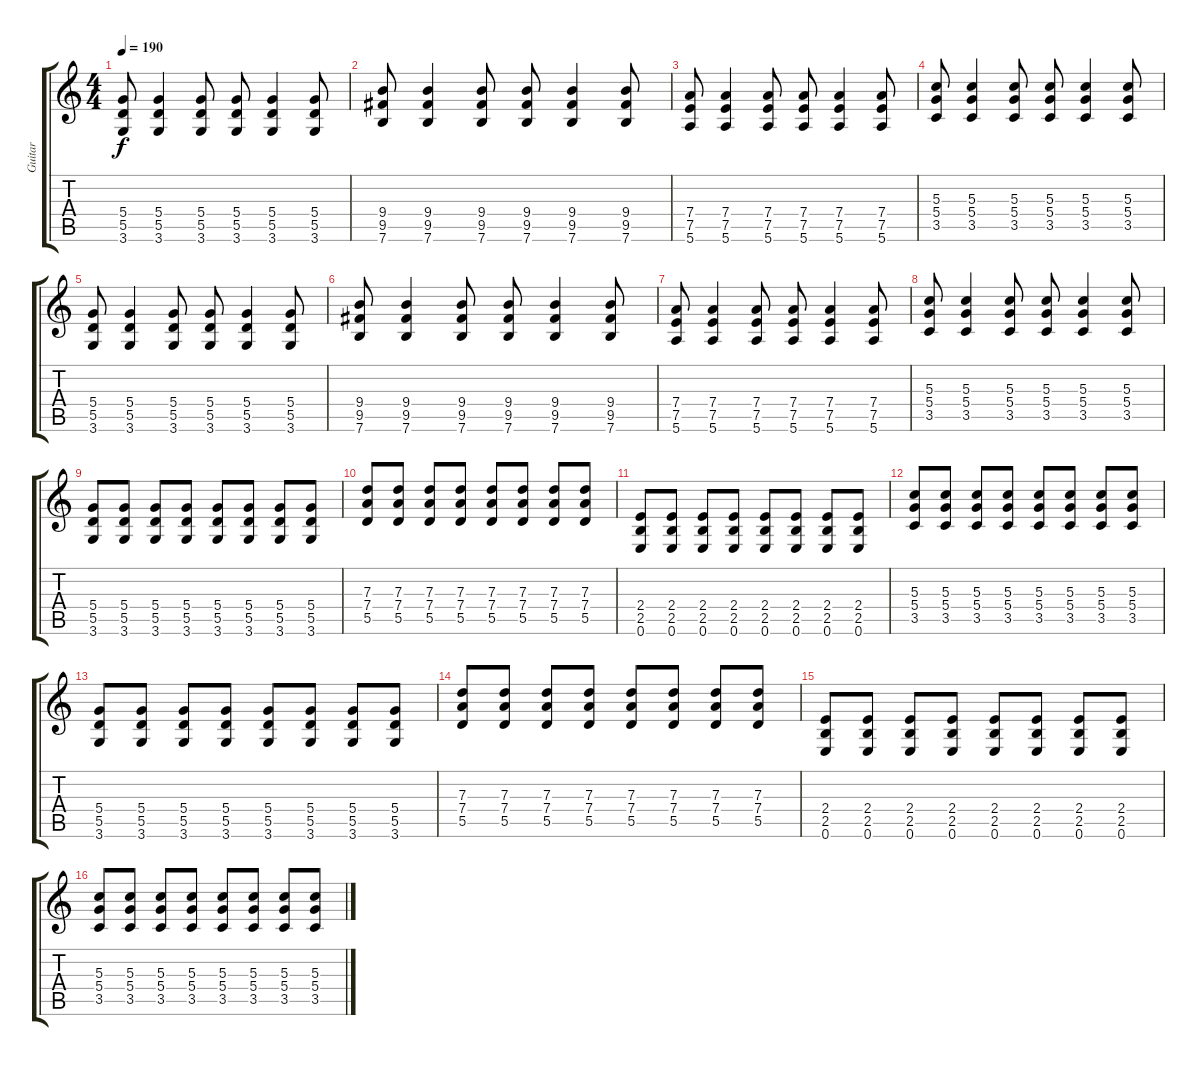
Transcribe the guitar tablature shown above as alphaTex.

\track ("Guitar" "Guitar") {instrument distortionguitar}
\staff {score tabs}
\tuning (E4 B3 G3 D3 A2 E2) {hide}
\ts (4 4)
\tempo 190
\clef g2
\ks c
(5.4 5.5 3.6).8{dy f} (5.4 5.5 3.6).4 (5.4 5.5 3.6).8 (5.4 5.5 3.6).8 (5.4 5.5 3.6).4 (5.4 5.5 3.6).8 |
(9.4 9.5 7.6).8 (9.4 9.5 7.6).4 (9.4 9.5 7.6).8 (9.4 9.5 7.6).8 (9.4 9.5 7.6).4 (9.4 9.5 7.6).8 |
(7.4 7.5 5.6).8 (7.4 7.5 5.6).4 (7.4 7.5 5.6).8 (7.4 7.5 5.6).8 (7.4 7.5 5.6).4 (7.4 7.5 5.6).8 |
(5.3 5.4 3.5).8 (5.3 5.4 3.5).4 (5.3 5.4 3.5).8 (5.3 5.4 3.5).8 (5.3 5.4 3.5).4 (5.3 5.4 3.5).8 |
(5.4 5.5 3.6).8 (5.4 5.5 3.6).4 (5.4 5.5 3.6).8 (5.4 5.5 3.6).8 (5.4 5.5 3.6).4 (5.4 5.5 3.6).8 |
(9.4 9.5 7.6).8 (9.4 9.5 7.6).4 (9.4 9.5 7.6).8 (9.4 9.5 7.6).8 (9.4 9.5 7.6).4 (9.4 9.5 7.6).8 |
(7.4 7.5 5.6).8 (7.4 7.5 5.6).4 (7.4 7.5 5.6).8 (7.4 7.5 5.6).8 (7.4 7.5 5.6).4 (7.4 7.5 5.6).8 |
(5.3 5.4 3.5).8 (5.3 5.4 3.5).4 (5.3 5.4 3.5).8 (5.3 5.4 3.5).8 (5.3 5.4 3.5).4 (5.3 5.4 3.5).8 |
(5.4 5.5 3.6).8 (5.4 5.5 3.6).8 (5.4 5.5 3.6).8 (5.4 5.5 3.6).8 (5.4 5.5 3.6).8 (5.4 5.5 3.6).8 (5.4 5.5 3.6).8 (5.4 5.5 3.6).8 |
(7.3 7.4 5.5).8 (7.3 7.4 5.5).8 (7.3 7.4 5.5).8 (7.3 7.4 5.5).8 (7.3 7.4 5.5).8 (7.3 7.4 5.5).8 (7.3 7.4 5.5).8 (7.3 7.4 5.5).8 |
(2.4 2.5 0.6).8 (2.4 2.5 0.6).8 (2.4 2.5 0.6).8 (2.4 2.5 0.6).8 (2.4 2.5 0.6).8 (2.4 2.5 0.6).8 (2.4 2.5 0.6).8 (2.4 2.5 0.6).8 |
(5.3 5.4 3.5).8 (5.3 5.4 3.5).8 (5.3 5.4 3.5).8 (5.3 5.4 3.5).8 (5.3 5.4 3.5).8 (5.3 5.4 3.5).8 (5.3 5.4 3.5).8 (5.3 5.4 3.5).8 |
(5.4 5.5 3.6).8 (5.4 5.5 3.6).8 (5.4 5.5 3.6).8 (5.4 5.5 3.6).8 (5.4 5.5 3.6).8 (5.4 5.5 3.6).8 (5.4 5.5 3.6).8 (5.4 5.5 3.6).8 |
(7.3 7.4 5.5).8 (7.3 7.4 5.5).8 (7.3 7.4 5.5).8 (7.3 7.4 5.5).8 (7.3 7.4 5.5).8 (7.3 7.4 5.5).8 (7.3 7.4 5.5).8 (7.3 7.4 5.5).8 |
(2.4 2.5 0.6).8 (2.4 2.5 0.6).8 (2.4 2.5 0.6).8 (2.4 2.5 0.6).8 (2.4 2.5 0.6).8 (2.4 2.5 0.6).8 (2.4 2.5 0.6).8 (2.4 2.5 0.6).8 |
(5.3 5.4 3.5).8 (5.3 5.4 3.5).8 (5.3 5.4 3.5).8 (5.3 5.4 3.5).8 (5.3 5.4 3.5).8 (5.3 5.4 3.5).8 (5.3 5.4 3.5).8 (5.3 5.4 3.5).8
